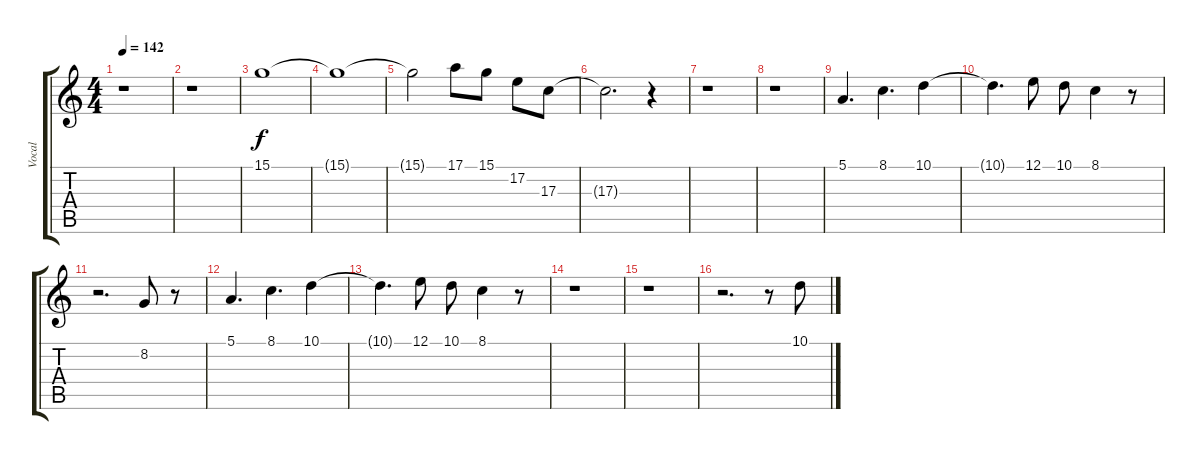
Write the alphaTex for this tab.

\track ("Vocal" "Vocal") {instrument lead2sawtooth}
\staff {score tabs}
\tuning (E4 B3 G3 D3 A2 E2) {hide}
\ts (4 4)
\tempo 142
\clef g2
\ks c
r.1{dy f} |
r.1 |
15.1.1 |
15.1{t}.1 |
15.1{t}.2 17.1.8 15.1.8 17.2.8 17.3.8 |
17.3{t}.2{d} r.4 |
r.1 |
r.1 |
5.1.4{d} 8.1.4{d} 10.1.4 |
10.1{t}.4{d} 12.1.8 10.1.8 8.1.4 r.8 |
r.2{d} 8.2.8 r.8 |
5.1.4{d} 8.1.4{d} 10.1.4 |
10.1{t}.4{d} 12.1.8 10.1.8 8.1.4 r.8 |
r.1 |
r.1 |
r.2{d} r.8 10.1.8
